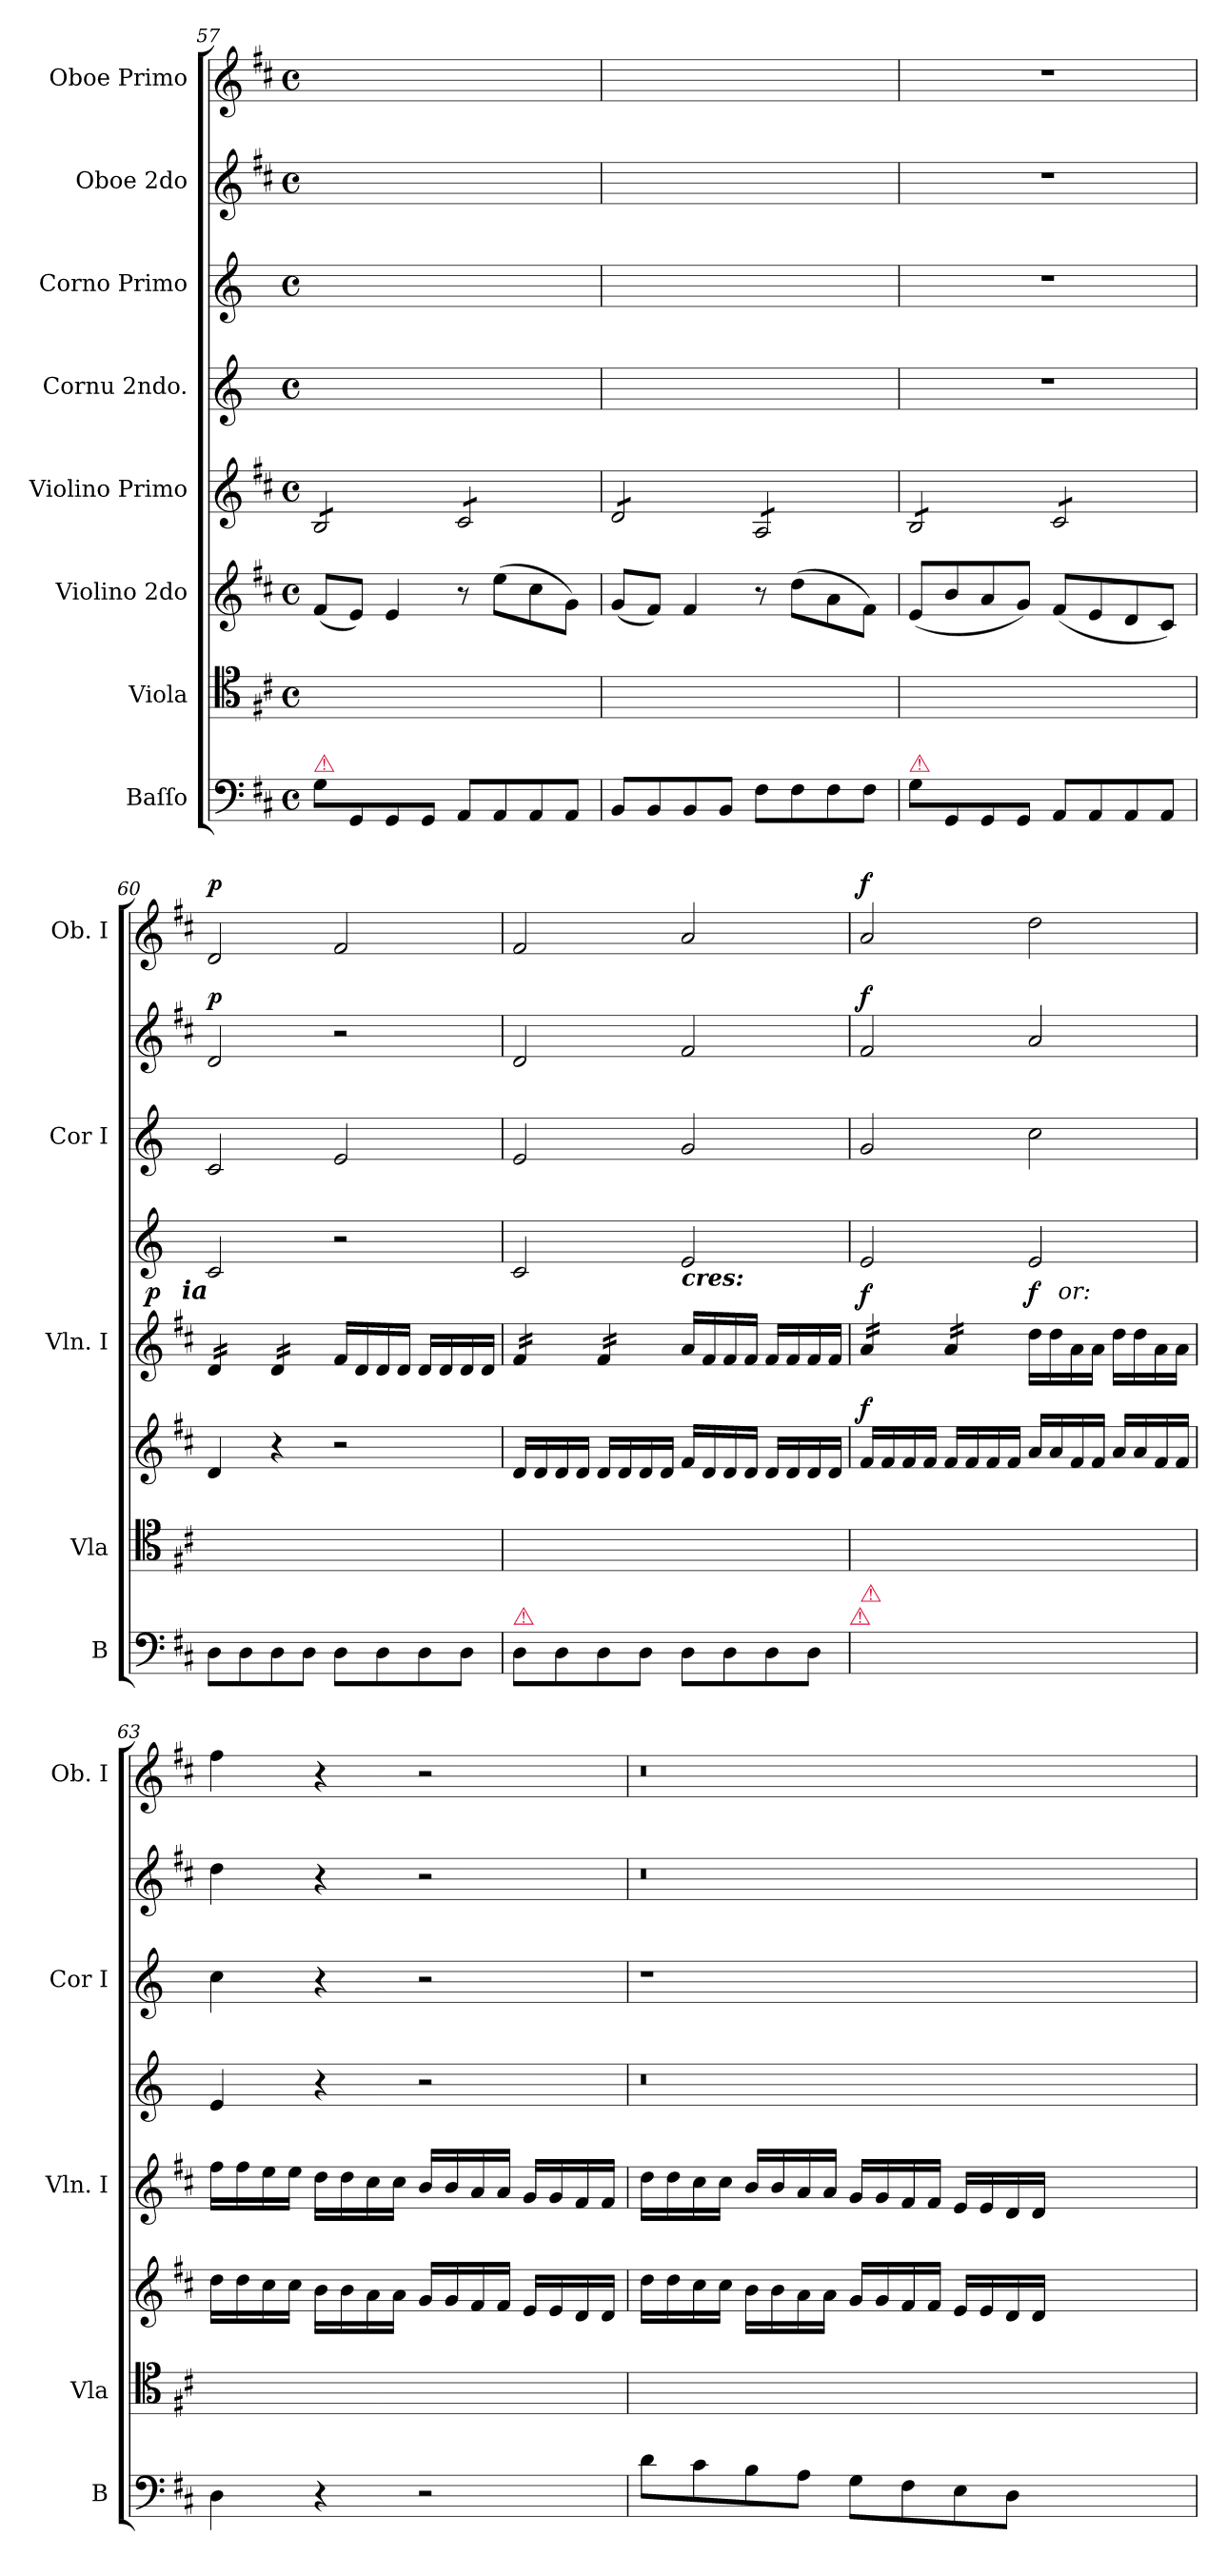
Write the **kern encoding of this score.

**kern	**kern	**kern	**dynam	**kern	**dynam	**kern	**dynam	**kern	**kern	**dynam	**kern	**dynam
*part8	*part7	*part6	*part6	*part5	*part5	*part4	*part4	*part3	*part2	*part2	*part1	*part1
*staff8	*staff7	*staff6	*staff6	*staff5	*staff5	*staff4	*staff4	*staff3	*staff2	*staff2	*staff1	*staff1
*I"Baſſo	*I"Viola	*I"Violino 2do	*	*I"Violino Primo	*	*I"Cornu 2ndo.	*	*I"Corno Primo	*I"Oboe 2do	*	*I"Oboe Primo	*
*I'B	*I'Vla	*	*	*I'Vln. I	*	*	*	*I'Cor I	*	*	*I'Ob. I	*
*clefF4	*clefC4	*clefG2	*	*clefG2	*	*clefG2	*	*clefG2	*clefG2	*	*clefG2	*
*	*	*	*	*	*	*ITrd6c10	*	*ITrd6c10	*	*	*	*
*k[f#c#]	*k[f#c#]	*k[f#c#]	*	*k[f#c#]	*	*k[f#c#]	*	*k[f#c#]	*k[f#c#]	*	*k[f#c#]	*
*D:	*D:	*D:	*	*D:	*	*	*	*	*D:	*	*D:	*
*M4/4	*M4/4	*M4/4	*	*M4/4	*	*M4/4	*	*M4/4	*M4/4	*	*M4/4	*
*met(c)	*met(c)	*met(c)	*	*met(c)	*	*met(c)	*	*met(c)	*met(c)	*	*met(c)	*
=57	=57	=57	=57	=57	=57	=57	=57	=57	=57	=57	=57	=57
!LO:TX:a:color=crimson:t=⚠	!	!	!	!	!	!	!	!	!	!	!	!
*	*	*	*	*tremolo	*	*	*	*	*	*	*	*
8G\L	1ryy	(<8f#/L	.	8B/L	.	1ryy	.	1ryy	1ryy	.	1ryy	.
8GG/	.	8e/J)	.	8B/	.	.	.	.	.	.	.	.
8GG/	.	4e/	.	8B/	.	.	.	.	.	.	.	.
8GG/J	.	.	.	8B/J	.	.	.	.	.	.	.	.
8AA/L	.	8r	.	8c#/L	.	.	.	.	.	.	.	.
8AA/	.	(>8ee\L	.	8c#/	.	.	.	.	.	.	.	.
8AA/	.	8cc#\	.	8c#/	.	.	.	.	.	.	.	.
8AA/J	.	8g\J)	.	8c#/J	.	.	.	.	.	.	.	.
=58	=58	=58	=58	=58	=58	=58	=58	=58	=58	=58	=58	=58
8BB/L	1ryy	(<8g/L	.	8d/L	.	1ryy	.	1ryy	1ryy	.	1ryy	.
8BB/	.	8f#/J)	.	8d/	.	.	.	.	.	.	.	.
8BB/	.	4f#/	.	8d/	.	.	.	.	.	.	.	.
8BB/J	.	.	.	8d/J	.	.	.	.	.	.	.	.
8F#\L	.	8r	.	8A/L	.	.	.	.	.	.	.	.
8F#\	.	(>8dd\L	.	8A/	.	.	.	.	.	.	.	.
8F#\	.	8a\	.	8A/	.	.	.	.	.	.	.	.
8F#\J	.	8f#\J)	.	8A/J	.	.	.	.	.	.	.	.
=59	=59	=59	=59	=59	=59	=59	=59	=59	=59	=59	=59	=59
!LO:TX:a:color=crimson:t=⚠	!	!	!	!	!	!	!	!	!	!	!	!
8G\L	1ryy	(<8e/L	.	8B/L	.	1r	.	1r	1r	.	1r	.
8GG/	.	8b/	.	8B/	.	.	.	.	.	.	.	.
8GG/	.	8a/	.	8B/	.	.	.	.	.	.	.	.
8GG/J	.	8g/J)	.	8B/J	.	.	.	.	.	.	.	.
8AA/L	.	(<8f#/L	.	8c#/L	.	.	.	.	.	.	.	.
8AA/	.	8e/	.	8c#/	.	.	.	.	.	.	.	.
8AA/	.	8d/	.	8c#/	.	.	.	.	.	.	.	.
8AA/J	.	8c#/J)	.	8c#/J	.	.	.	.	.	.	.	.
=60	=60	=60	=60	=60	=60	=60	=60	=60	=60	=60	=60	=60
!	!	!	!	!	!	!	!LO:DY:b:rj:t=%s ia	!	!	!LO:DY:a	!	!LO:DY:a
8D\L	1ryy	4d/	.	16d/LL	.	2D/	p	2D/	2d/	p	2d/	p
.	.	.	.	16d/	.	.	.	.	.	.	.	.
8D\	.	.	.	16d/	.	.	.	.	.	.	.	.
.	.	.	.	16d/JJ	.	.	.	.	.	.	.	.
8D\	.	4r	.	16d/LL	.	.	.	.	.	.	.	.
.	.	.	.	16d/	.	.	.	.	.	.	.	.
8D\J	.	.	.	16d/	.	.	.	.	.	.	.	.
.	.	.	.	16d/JJ	.	.	.	.	.	.	.	.
*	*	*	*	*Xtremolo	*	*	*	*	*	*	*	*
8D\L	.	2r	.	16f#/LL	.	2r	.	2F#/	2r	.	2f#/	.
.	.	.	.	16d/	.	.	.	.	.	.	.	.
8D\	.	.	.	16d/	.	.	.	.	.	.	.	.
.	.	.	.	16d/JJ	.	.	.	.	.	.	.	.
8D\	.	.	.	16d/LL	.	.	.	.	.	.	.	.
.	.	.	.	16d/	.	.	.	.	.	.	.	.
8D\J	.	.	.	16d/	.	.	.	.	.	.	.	.
.	.	.	.	16d/JJ	.	.	.	.	.	.	.	.
=61	=61	=61	=61	=61	=61	=61	=61	=61	=61	=61	=61	=61
!	!	!	!	!LO:TX:a:Bi:t=cres	!	!	!	!	!	!	!	!
!	!	!	!	!LO:TX:a:color=crimson:t=⚠	!	!	!	!	!	!	!	!
!LO:TX:a:color=crimson:t=⚠	!	!	!	!	!	!	!	!	!	!	!	!
*	*	*	*	*tremolo	*	*	*	*	*	*	*	*
8D\L	1ryy	16d/LL	.	16f#/LL	.	2D/	.	2F#/	2d/	.	2f#/	.
.	.	16d/	.	16f#/	.	.	.	.	.	.	.	.
8D\	.	16d/	.	16f#/	.	.	.	.	.	.	.	.
.	.	16d/JJ	.	16f#/JJ	.	.	.	.	.	.	.	.
8D\	.	16d/LL	.	16f#/LL	.	.	.	.	.	.	.	.
.	.	16d/	.	16f#/	.	.	.	.	.	.	.	.
8D\J	.	16d/	.	16f#/	.	.	.	.	.	.	.	.
.	.	16d/JJ	.	16f#/JJ	.	.	.	.	.	.	.	.
*	*	*	*	*Xtremolo	*	*	*	*	*	*	*	*
!	!	!	!	!	!	!LO:TX:b:Bi:t=cres&colon;	!	!	!	!	!	!
8D\L	.	16f#/LL	.	16a/LL	.	2F#/	.	2A/	2f#/	.	2a/	.
.	.	16d/	.	16f#/	.	.	.	.	.	.	.	.
8D\	.	16d/	.	16f#/	.	.	.	.	.	.	.	.
.	.	16d/JJ	.	16f#/JJ	.	.	.	.	.	.	.	.
8D\	.	16d/LL	.	16f#/LL	.	.	.	.	.	.	.	.
.	.	16d/	.	16f#/	.	.	.	.	.	.	.	.
8D\J	.	16d/	.	16f#/	.	.	.	.	.	.	.	.
.	.	16d/JJ	.	16f#/JJ	.	.	.	.	.	.	.	.
!LO:TX:a:color=crimson:t=⚠	!	!	!	!	!	!	!	!	!	!	!	!
=62	=62	=62	=62	=62	=62	=62	=62	=62	=62	=62	=62	=62
!LO:TX:a:color=crimson:t=⚠	!	!	!	!	!	!	!	!	!	!	!	!
!	!	!	!LO:DY:a	!	!LO:DY:a	!	!	!	!	!LO:DY:a	!	!LO:DY:a
*	*	*	*	*tremolo	*	*	*	*	*	*	*	*
8D\Lyy	1ryy	16f#/LL	f	16a/LL	f	2F#/	.	2A/	2f#/	f	2a/	f
.	.	16f#/	.	16a/	.	.	.	.	.	.	.	.
8D\yy	.	16f#/	.	16a/	.	.	.	.	.	.	.	.
.	.	16f#/JJ	.	16a/JJ	.	.	.	.	.	.	.	.
8D\yy	.	16f#/LL	.	16a/LL	.	.	.	.	.	.	.	.
.	.	16f#/	.	16a/	.	.	.	.	.	.	.	.
8D\Jyy	.	16f#/	.	16a/	.	.	.	.	.	.	.	.
.	.	16f#/JJ	.	16a/JJ	.	.	.	.	.	.	.	.
*	*	*	*	*Xtremolo	*	*	*	*	*	*	*	*
!	!	!	!	!	!	!	!LO:DY:b:t=%s or&colon;	!	!	!	!	!
8D\Lyy	.	16a/LL	.	16dd\LL	.	2F#/	f	2d\	2a/	.	2dd\	.
.	.	16a/	.	16dd\	.	.	.	.	.	.	.	.
8D\yy	.	16f#/	.	16a\	.	.	.	.	.	.	.	.
.	.	16f#/JJ	.	16a\JJ	.	.	.	.	.	.	.	.
8D\yy	.	16a/LL	.	16dd\LL	.	.	.	.	.	.	.	.
.	.	16a/	.	16dd\	.	.	.	.	.	.	.	.
8D\Jyy	.	16f#/	.	16a\	.	.	.	.	.	.	.	.
.	.	16f#/JJ	.	16a\JJ	.	.	.	.	.	.	.	.
=63	=63	=63	=63	=63	=63	=63	=63	=63	=63	=63	=63	=63
4D\	1ryy	16dd\LL	.	16ff#\LL	.	4F#/	.	4d\	4dd\	.	4ff#\	.
.	.	16dd\	.	16ff#\	.	.	.	.	.	.	.	.
.	.	16cc#\	.	16ee\	.	.	.	.	.	.	.	.
.	.	16cc#\JJ	.	16ee\JJ	.	.	.	.	.	.	.	.
4r	.	16b\LL	.	16dd\LL	.	4r	.	4r	4r	.	4r	.
.	.	16b\	.	16dd\	.	.	.	.	.	.	.	.
.	.	16a\	.	16cc#\	.	.	.	.	.	.	.	.
.	.	16a\JJ	.	16cc#\JJ	.	.	.	.	.	.	.	.
2r	.	16g/LL	.	16b/LL	.	2r	.	2r	2r	.	2r	.
.	.	16g/	.	16b/	.	.	.	.	.	.	.	.
.	.	16f#/	.	16a/	.	.	.	.	.	.	.	.
.	.	16f#/JJ	.	16a/JJ	.	.	.	.	.	.	.	.
.	.	16e/LL	.	16g/LL	.	.	.	.	.	.	.	.
.	.	16e/	.	16g/	.	.	.	.	.	.	.	.
.	.	16d/	.	16f#/	.	.	.	.	.	.	.	.
.	.	16d/JJ	.	16f#/JJ	.	.	.	.	.	.	.	.
=64	=64	=64	=64	=64	=64	=64	=64	=64	=64	=64	=64	=64
8d\L	1ryy	16dd\LL	.	16dd\LL	.	0r	.	1r	0r	.	0r	.
.	.	16dd\	.	16dd\	.	.	.	.	.	.	.	.
8c#\	.	16cc#\	.	16cc#\	.	.	.	.	.	.	.	.
.	.	16cc#\JJ	.	16cc#\JJ	.	.	.	.	.	.	.	.
8B\	.	16b\LL	.	16b/LL	.	.	.	.	.	.	.	.
.	.	16b\	.	16b/	.	.	.	.	.	.	.	.
8A\J	.	16a\	.	16a/	.	.	.	.	.	.	.	.
.	.	16a\JJ	.	16a/JJ	.	.	.	.	.	.	.	.
8G\L	.	16g/LL	.	16g/LL	.	.	.	.	.	.	.	.
.	.	16g/	.	16g/	.	.	.	.	.	.	.	.
8F#\	.	16f#/	.	16f#/	.	.	.	.	.	.	.	.
.	.	16f#/JJ	.	16f#/JJ	.	.	.	.	.	.	.	.
8E\	.	16e/LL	.	16e/LL	.	.	.	.	.	.	.	.
.	.	16e/	.	16e/	.	.	.	.	.	.	.	.
8D\J	.	16d/	.	16d/	.	.	.	.	.	.	.	.
.	.	16d/JJ	.	16d/JJ	.	.	.	.	.	.	.	.
1ryy	1ryy	1ryy	.	1ryy	.	.	.	1ryy	.	.	.	.
=	=	=	=	=	=	=	=	=	=	=	=	=
*-	*-	*-	*-	*-	*-	*-	*-	*-	*-	*-	*-	*-
